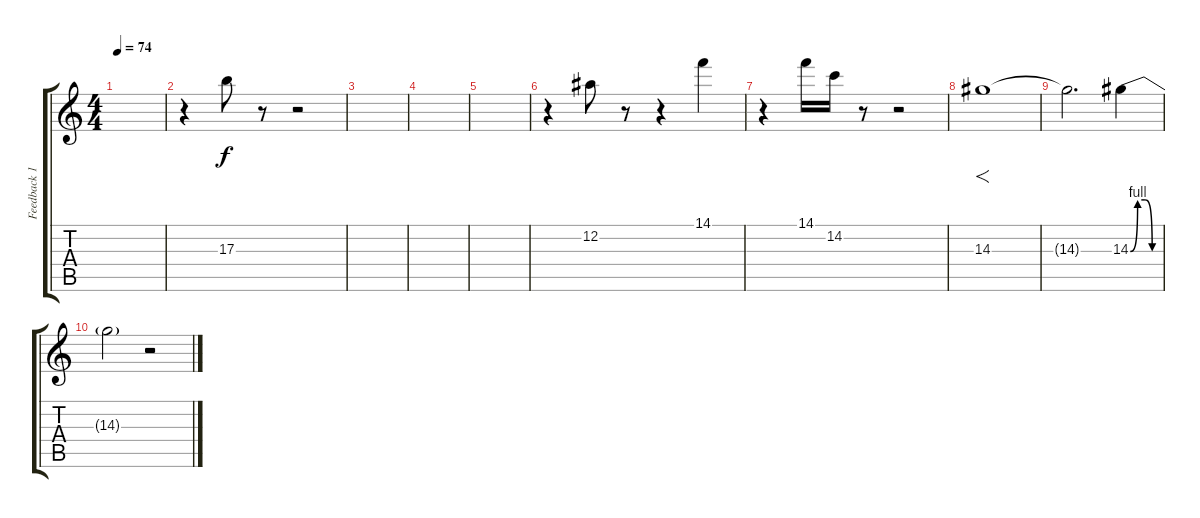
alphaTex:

\track ("Feedback 1" "Feedback 1") {instrument distortionguitar}
\staff {score tabs}
\tuning (Eb4 Bb3 Gb3 Db3 Ab2 Eb2) {hide}
\ts (4 4)
\tempo 74
\clef g2
\ks c
|
r.4 17.3.8 r.8 r.2 |
|
|
|
r.4 12.2.8 r.8 r.4 14.1.4 |
r.4 14.1.16 14.2.16 r.8 r.2 |
14.3.1{f} |
14.3{t}.2{d volume 2} 14.3{be (custom 0 0 15 4 30 4 45 0 60 0)}.4 |
14.3{t}.2 r.2
